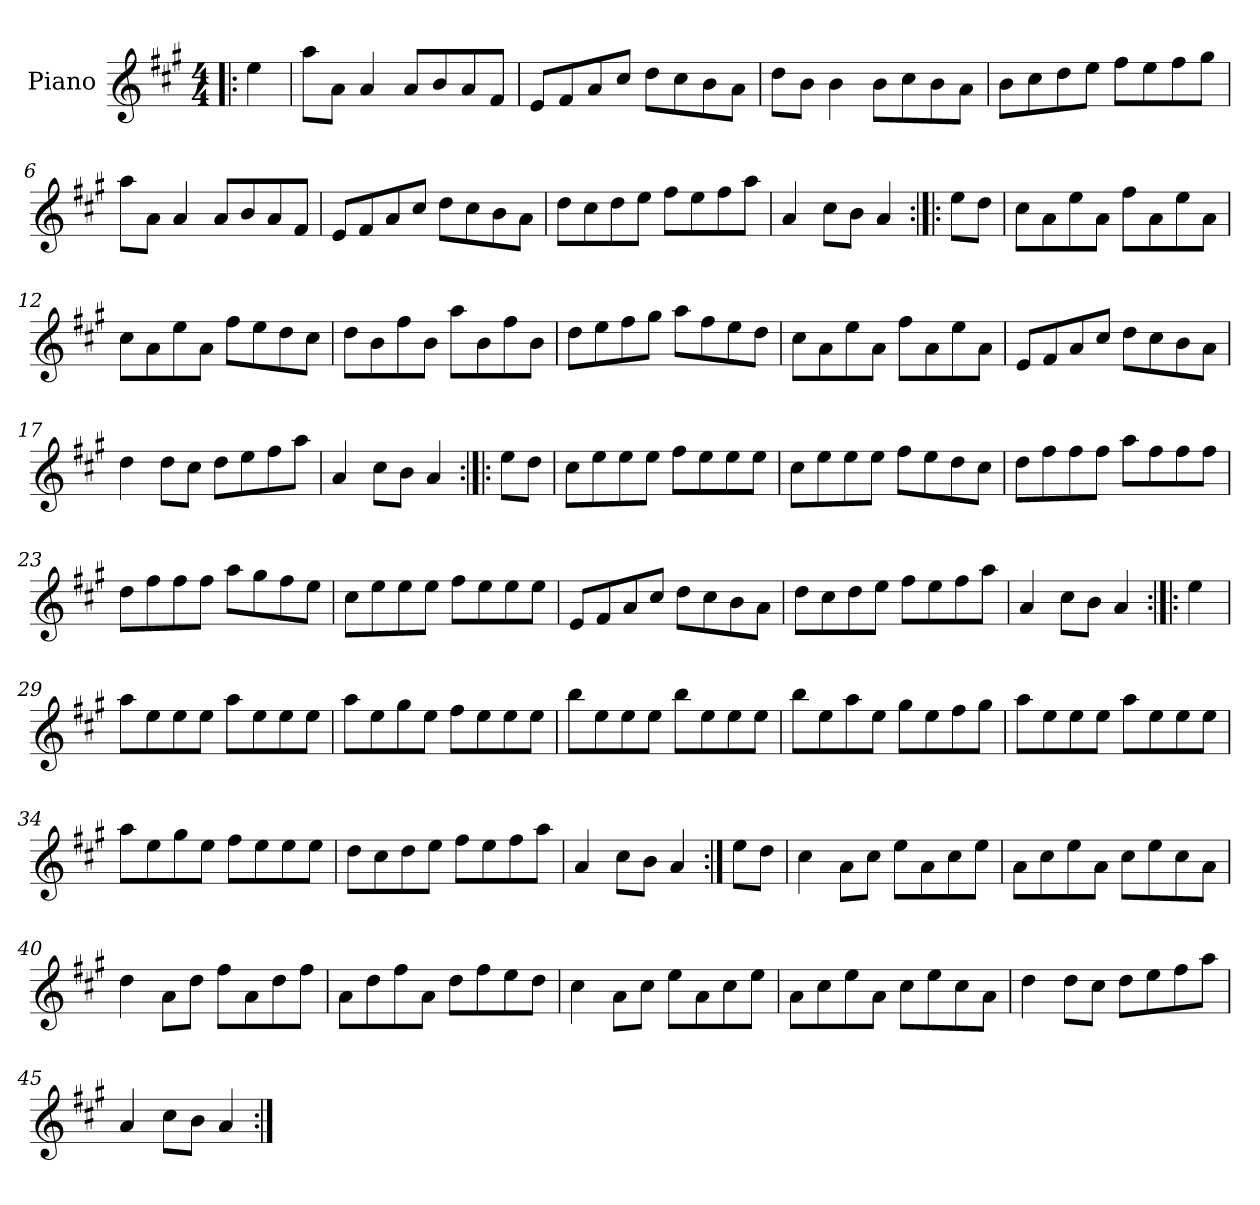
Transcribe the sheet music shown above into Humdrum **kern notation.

**kern
*part1
*staff1
*I"Piano
*I'Pno
*clefG2
*k[f#c#g#]
*A:
*M4/4
=1!|:
4ee\
=2
8aa\L
8a\J
4a/
8a/L
8b/
8a/
8f#/J
=3
8e/L
8f#/
8a/
8cc#/J
8dd\L
8cc#\
8b\
8a\J
=4
8dd\L
8b\J
4b\
8b\L
8cc#\
8b\
8a\J
=5
8b\L
8cc#\
8dd\
8ee\J
8ff#\L
8ee\
8ff#\
8gg#\J
=6
8aa\L
8a\J
4a/
8a/L
8b/
8a/
8f#/J
=7
8e/L
8f#/
8a/
8cc#/J
8dd\L
8cc#\
8b\
8a\J
=8
8dd\L
8cc#\
8dd\
8ee\J
8ff#\L
8ee\
8ff#\
8aa\J
=9
4a/
8cc#\L
8b\J
4a/
=10:|!|:
8ee\L
8dd\J
=11
8cc#\L
8a\
8ee\
8a\J
8ff#\L
8a\
8ee\
8a\J
=12
8cc#\L
8a\
8ee\
8a\J
8ff#\L
8ee\
8dd\
8cc#\J
=13
8dd\L
8b\
8ff#\
8b\J
8aa\L
8b\
8ff#\
8b\J
=14
8dd\L
8ee\
8ff#\
8gg#\J
8aa\L
8ff#\
8ee\
8dd\J
=15
8cc#\L
8a\
8ee\
8a\J
8ff#\L
8a\
8ee\
8a\J
=16
8e/L
8f#/
8a/
8cc#/J
8dd\L
8cc#\
8b\
8a\J
=17
4dd\
8dd\L
8cc#\J
8dd\L
8ee\
8ff#\
8aa\J
=18
4a/
8cc#\L
8b\J
4a/
=19:|!|:
8ee\L
8dd\J
=20
8cc#\L
8ee\
8ee\
8ee\J
8ff#\L
8ee\
8ee\
8ee\J
=21
8cc#\L
8ee\
8ee\
8ee\J
8ff#\L
8ee\
8dd\
8cc#\J
=22
8dd\L
8ff#\
8ff#\
8ff#\J
8aa\L
8ff#\
8ff#\
8ff#\J
=23
8dd\L
8ff#\
8ff#\
8ff#\J
8aa\L
8gg#\
8ff#\
8ee\J
=24
8cc#\L
8ee\
8ee\
8ee\J
8ff#\L
8ee\
8ee\
8ee\J
=25
8e/L
8f#/
8a/
8cc#/J
8dd\L
8cc#\
8b\
8a\J
=26
8dd\L
8cc#\
8dd\
8ee\J
8ff#\L
8ee\
8ff#\
8aa\J
=27
4a/
8cc#\L
8b\J
4a/
=28:|!|:
4ee\
=29
8aa\L
8ee\
8ee\
8ee\J
8aa\L
8ee\
8ee\
8ee\J
=30
8aa\L
8ee\
8gg#\
8ee\J
8ff#\L
8ee\
8ee\
8ee\J
=31
8bb\L
8ee\
8ee\
8ee\J
8bb\L
8ee\
8ee\
8ee\J
=32
8bb\L
8ee\
8aa\
8ee\J
8gg#\L
8ee\
8ff#\
8gg#\J
=33
8aa\L
8ee\
8ee\
8ee\J
8aa\L
8ee\
8ee\
8ee\J
=34
8aa\L
8ee\
8gg#\
8ee\J
8ff#\L
8ee\
8ee\
8ee\J
=35
8dd\L
8cc#\
8dd\
8ee\J
8ff#\L
8ee\
8ff#\
8aa\J
=36
4a/
8cc#\L
8b\J
4a/
=37:|!
8ee\L
8dd\J
=38
4cc#\
8a\L
8cc#\J
8ee\L
8a\
8cc#\
8ee\J
=39
8a\L
8cc#\
8ee\
8a\J
8cc#\L
8ee\
8cc#\
8a\J
=40
4dd\
8a\L
8dd\J
8ff#\L
8a\
8dd\
8ff#\J
=41
8a\L
8dd\
8ff#\
8a\J
8dd\L
8ff#\
8ee\
8dd\J
=42
4cc#\
8a\L
8cc#\J
8ee\L
8a\
8cc#\
8ee\J
=43
8a\L
8cc#\
8ee\
8a\J
8cc#\L
8ee\
8cc#\
8a\J
=44
4dd\
8dd\L
8cc#\J
8dd\L
8ee\
8ff#\
8aa\J
=45
4a/
8cc#\L
8b\J
4a/
=:|!
*-
